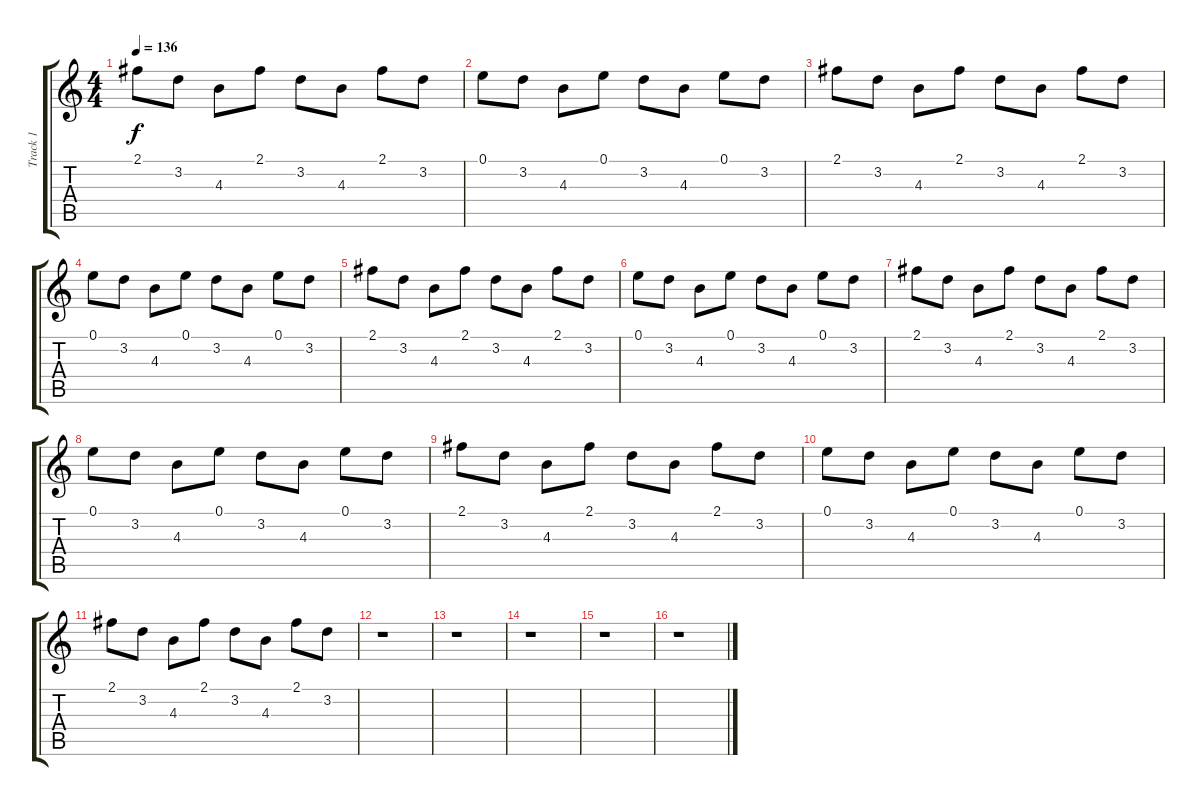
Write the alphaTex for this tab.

\track ("Track 1" "Track 1") {instrument acousticguitarsteel}
\staff {score tabs}
\tuning (E4 B3 G3 D3 A2 E2) {hide}
\ts (4 4)
\tempo 136
\clef g2
\ks c
2.1.8{dy f} 3.2.8 4.3.8 2.1.8 3.2.8 4.3.8 2.1.8 3.2.8 |
0.1.8 3.2.8 4.3.8 0.1.8 3.2.8 4.3.8 0.1.8 3.2.8 |
2.1.8 3.2.8 4.3.8 2.1.8 3.2.8 4.3.8 2.1.8 3.2.8 |
0.1.8 3.2.8 4.3.8 0.1.8 3.2.8 4.3.8 0.1.8 3.2.8 |
2.1.8 3.2.8 4.3.8 2.1.8 3.2.8 4.3.8 2.1.8 3.2.8 |
0.1.8 3.2.8 4.3.8 0.1.8 3.2.8 4.3.8 0.1.8 3.2.8 |
2.1.8 3.2.8 4.3.8 2.1.8 3.2.8 4.3.8 2.1.8 3.2.8 |
0.1.8 3.2.8 4.3.8 0.1.8 3.2.8 4.3.8 0.1.8 3.2.8 |
2.1.8 3.2.8 4.3.8 2.1.8 3.2.8 4.3.8 2.1.8 3.2.8 |
0.1.8 3.2.8 4.3.8 0.1.8 3.2.8 4.3.8 0.1.8 3.2.8 |
2.1.8 3.2.8 4.3.8 2.1.8 3.2.8 4.3.8 2.1.8 3.2.8 |
r.1 |
r.1 |
r.1 |
r.1 |
r.1
